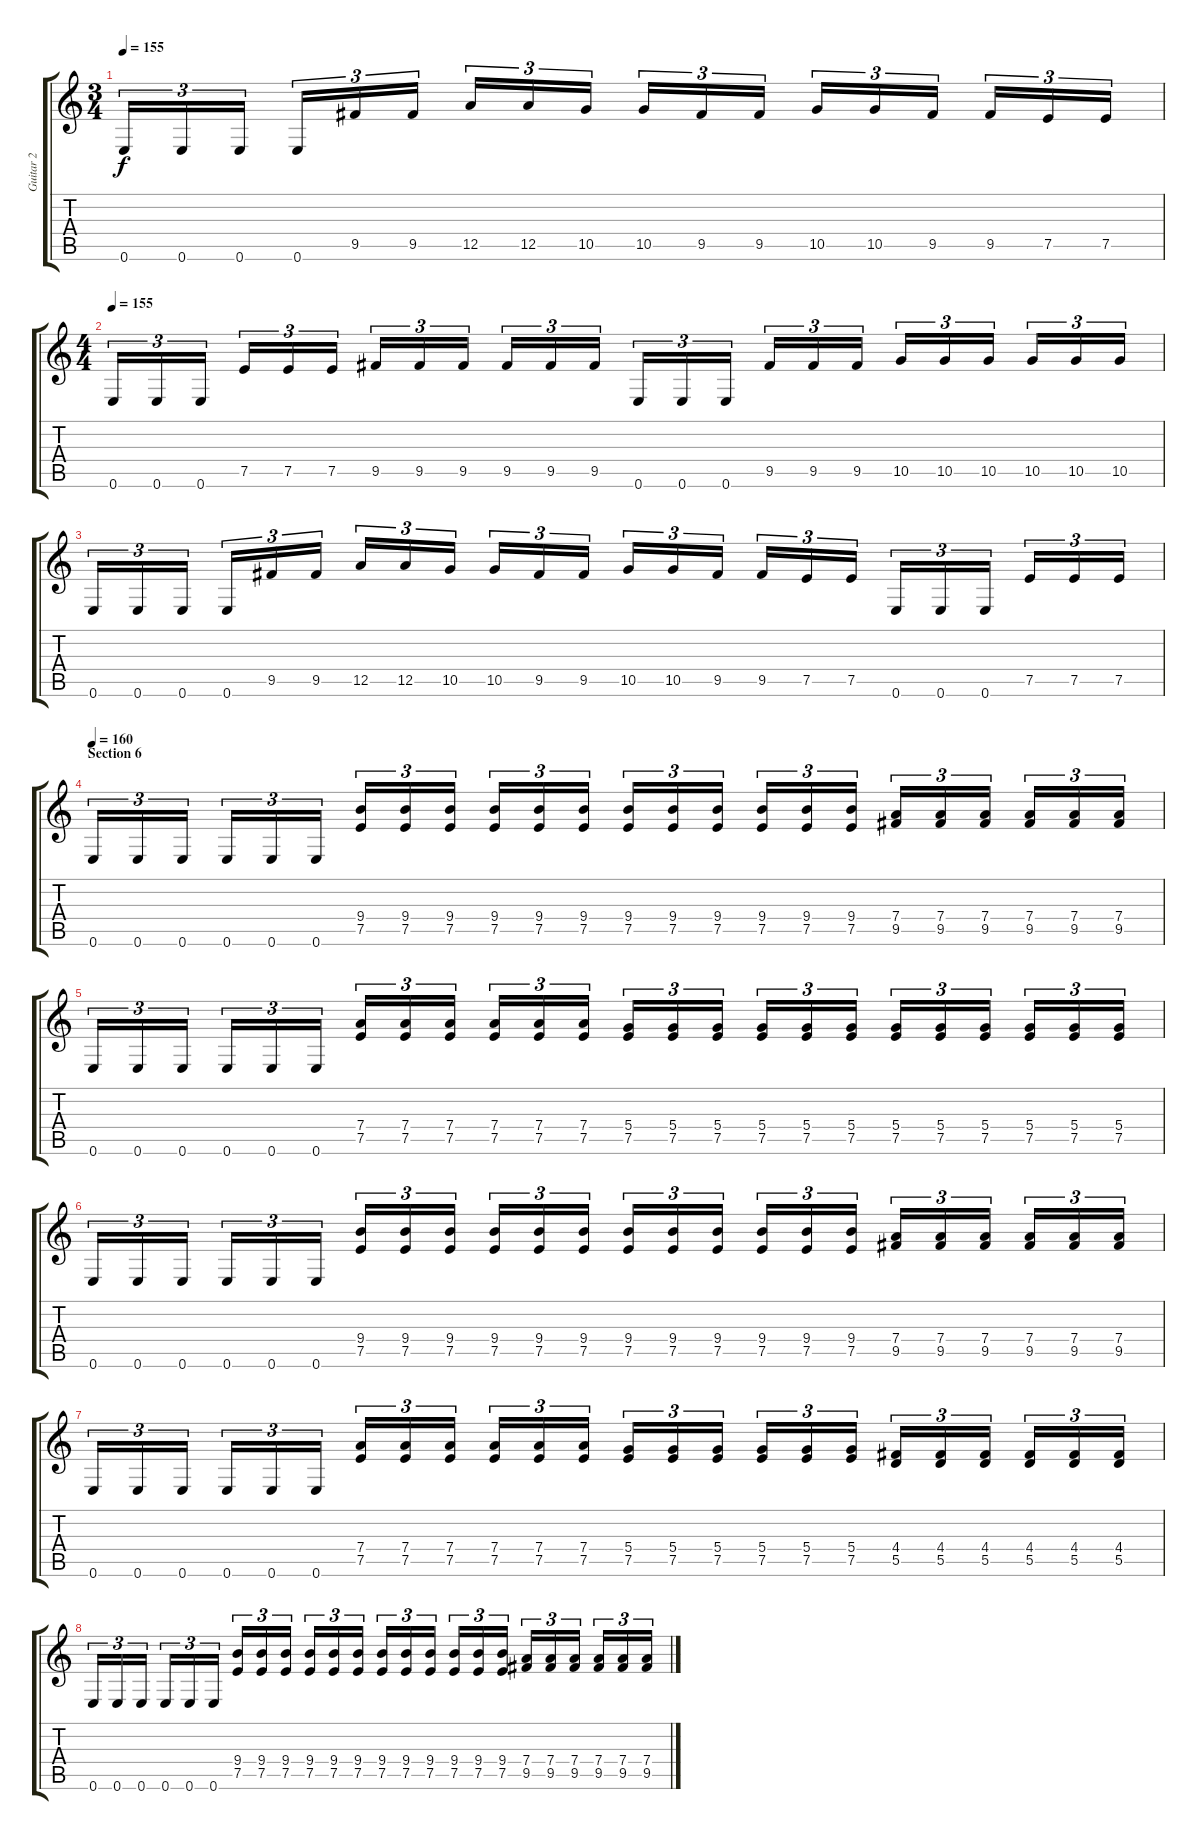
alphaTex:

\track ("Guitar 2" "Guitar 2") {instrument distortionguitar}
\staff {score tabs}
\tuning (E4 B3 G3 D3 A2 E2) {hide}
\ts (3 4)
\tempo 155
\clef g2
\ks c
0.6.16{tu (3 2) dy f} 0.6.16{tu (3 2)} 0.6.16{tu (3 2)} 0.6.16{tu (3 2)} 9.5.16{tu (3 2)} 9.5.16{tu (3 2)} 12.5.16{tu (3 2)} 12.5.16{tu (3 2)} 10.5.16{tu (3 2)} 10.5.16{tu (3 2)} 9.5.16{tu (3 2)} 9.5.16{tu (3 2)} 10.5.16{tu (3 2)} 10.5.16{tu (3 2)} 9.5.16{tu (3 2)} 9.5.16{tu (3 2)} 7.5.16{tu (3 2)} 7.5.16{tu (3 2)} |
\ts (4 4)
\tempo 155
0.6.16{tu (3 2)} 0.6.16{tu (3 2)} 0.6.16{tu (3 2)} 7.5.16{tu (3 2)} 7.5.16{tu (3 2)} 7.5.16{tu (3 2)} 9.5.16{tu (3 2)} 9.5.16{tu (3 2)} 9.5.16{tu (3 2)} 9.5.16{tu (3 2)} 9.5.16{tu (3 2)} 9.5.16{tu (3 2)} 0.6.16{tu (3 2)} 0.6.16{tu (3 2)} 0.6.16{tu (3 2)} 9.5.16{tu (3 2)} 9.5.16{tu (3 2)} 9.5.16{tu (3 2)} 10.5.16{tu (3 2)} 10.5.16{tu (3 2)} 10.5.16{tu (3 2)} 10.5.16{tu (3 2)} 10.5.16{tu (3 2)} 10.5.16{tu (3 2)} |
0.6.16{tu (3 2)} 0.6.16{tu (3 2)} 0.6.16{tu (3 2)} 0.6.16{tu (3 2)} 9.5.16{tu (3 2)} 9.5.16{tu (3 2)} 12.5.16{tu (3 2)} 12.5.16{tu (3 2)} 10.5.16{tu (3 2)} 10.5.16{tu (3 2)} 9.5.16{tu (3 2)} 9.5.16{tu (3 2)} 10.5.16{tu (3 2)} 10.5.16{tu (3 2)} 9.5.16{tu (3 2)} 9.5.16{tu (3 2)} 7.5.16{tu (3 2)} 7.5.16{tu (3 2)} 0.6.16{tu (3 2)} 0.6.16{tu (3 2)} 0.6.16{tu (3 2)} 7.5.16{tu (3 2)} 7.5.16{tu (3 2)} 7.5.16{tu (3 2)} |
\section ("" "Section 6")
\tempo 160
0.6.16{tu (3 2)} 0.6.16{tu (3 2)} 0.6.16{tu (3 2)} 0.6.16{tu (3 2)} 0.6.16{tu (3 2)} 0.6.16{tu (3 2)} (9.4 7.5).16{tu (3 2)} (9.4 7.5).16{tu (3 2)} (9.4 7.5).16{tu (3 2)} (9.4 7.5).16{tu (3 2)} (9.4 7.5).16{tu (3 2)} (9.4 7.5).16{tu (3 2)} (9.4 7.5).16{tu (3 2)} (9.4 7.5).16{tu (3 2)} (9.4 7.5).16{tu (3 2)} (9.4 7.5).16{tu (3 2)} (9.4 7.5).16{tu (3 2)} (9.4 7.5).16{tu (3 2)} (7.4 9.5).16{tu (3 2)} (7.4 9.5).16{tu (3 2)} (7.4 9.5).16{tu (3 2)} (7.4 9.5).16{tu (3 2)} (7.4 9.5).16{tu (3 2)} (7.4 9.5).16{tu (3 2)} |
0.6.16{tu (3 2)} 0.6.16{tu (3 2)} 0.6.16{tu (3 2)} 0.6.16{tu (3 2)} 0.6.16{tu (3 2)} 0.6.16{tu (3 2)} (7.4 7.5).16{tu (3 2)} (7.4 7.5).16{tu (3 2)} (7.4 7.5).16{tu (3 2)} (7.4 7.5).16{tu (3 2)} (7.4 7.5).16{tu (3 2)} (7.4 7.5).16{tu (3 2)} (5.4 7.5).16{tu (3 2)} (5.4 7.5).16{tu (3 2)} (5.4 7.5).16{tu (3 2)} (5.4 7.5).16{tu (3 2)} (5.4 7.5).16{tu (3 2)} (5.4 7.5).16{tu (3 2)} (5.4 7.5).16{tu (3 2)} (5.4 7.5).16{tu (3 2)} (5.4 7.5).16{tu (3 2)} (5.4 7.5).16{tu (3 2)} (5.4 7.5).16{tu (3 2)} (5.4 7.5).16{tu (3 2)} |
0.6.16{tu (3 2)} 0.6.16{tu (3 2)} 0.6.16{tu (3 2)} 0.6.16{tu (3 2)} 0.6.16{tu (3 2)} 0.6.16{tu (3 2)} (9.4 7.5).16{tu (3 2)} (9.4 7.5).16{tu (3 2)} (9.4 7.5).16{tu (3 2)} (9.4 7.5).16{tu (3 2)} (9.4 7.5).16{tu (3 2)} (9.4 7.5).16{tu (3 2)} (9.4 7.5).16{tu (3 2)} (9.4 7.5).16{tu (3 2)} (9.4 7.5).16{tu (3 2)} (9.4 7.5).16{tu (3 2)} (9.4 7.5).16{tu (3 2)} (9.4 7.5).16{tu (3 2)} (7.4 9.5).16{tu (3 2)} (7.4 9.5).16{tu (3 2)} (7.4 9.5).16{tu (3 2)} (7.4 9.5).16{tu (3 2)} (7.4 9.5).16{tu (3 2)} (7.4 9.5).16{tu (3 2)} |
0.6.16{tu (3 2)} 0.6.16{tu (3 2)} 0.6.16{tu (3 2)} 0.6.16{tu (3 2)} 0.6.16{tu (3 2)} 0.6.16{tu (3 2)} (7.4 7.5).16{tu (3 2)} (7.4 7.5).16{tu (3 2)} (7.4 7.5).16{tu (3 2)} (7.4 7.5).16{tu (3 2)} (7.4 7.5).16{tu (3 2)} (7.4 7.5).16{tu (3 2)} (5.4 7.5).16{tu (3 2)} (5.4 7.5).16{tu (3 2)} (5.4 7.5).16{tu (3 2)} (5.4 7.5).16{tu (3 2)} (5.4 7.5).16{tu (3 2)} (5.4 7.5).16{tu (3 2)} (4.4 5.5).16{tu (3 2)} (4.4 5.5).16{tu (3 2)} (4.4 5.5).16{tu (3 2)} (4.4 5.5).16{tu (3 2)} (4.4 5.5).16{tu (3 2)} (4.4 5.5).16{tu (3 2)} |
0.6.16{tu (3 2)} 0.6.16{tu (3 2)} 0.6.16{tu (3 2)} 0.6.16{tu (3 2)} 0.6.16{tu (3 2)} 0.6.16{tu (3 2)} (9.4 7.5).16{tu (3 2)} (9.4 7.5).16{tu (3 2)} (9.4 7.5).16{tu (3 2)} (9.4 7.5).16{tu (3 2)} (9.4 7.5).16{tu (3 2)} (9.4 7.5).16{tu (3 2)} (9.4 7.5).16{tu (3 2)} (9.4 7.5).16{tu (3 2)} (9.4 7.5).16{tu (3 2)} (9.4 7.5).16{tu (3 2)} (9.4 7.5).16{tu (3 2)} (9.4 7.5).16{tu (3 2)} (7.4 9.5).16{tu (3 2)} (7.4 9.5).16{tu (3 2)} (7.4 9.5).16{tu (3 2)} (7.4 9.5).16{tu (3 2)} (7.4 9.5).16{tu (3 2)} (7.4 9.5).16{tu (3 2)}
